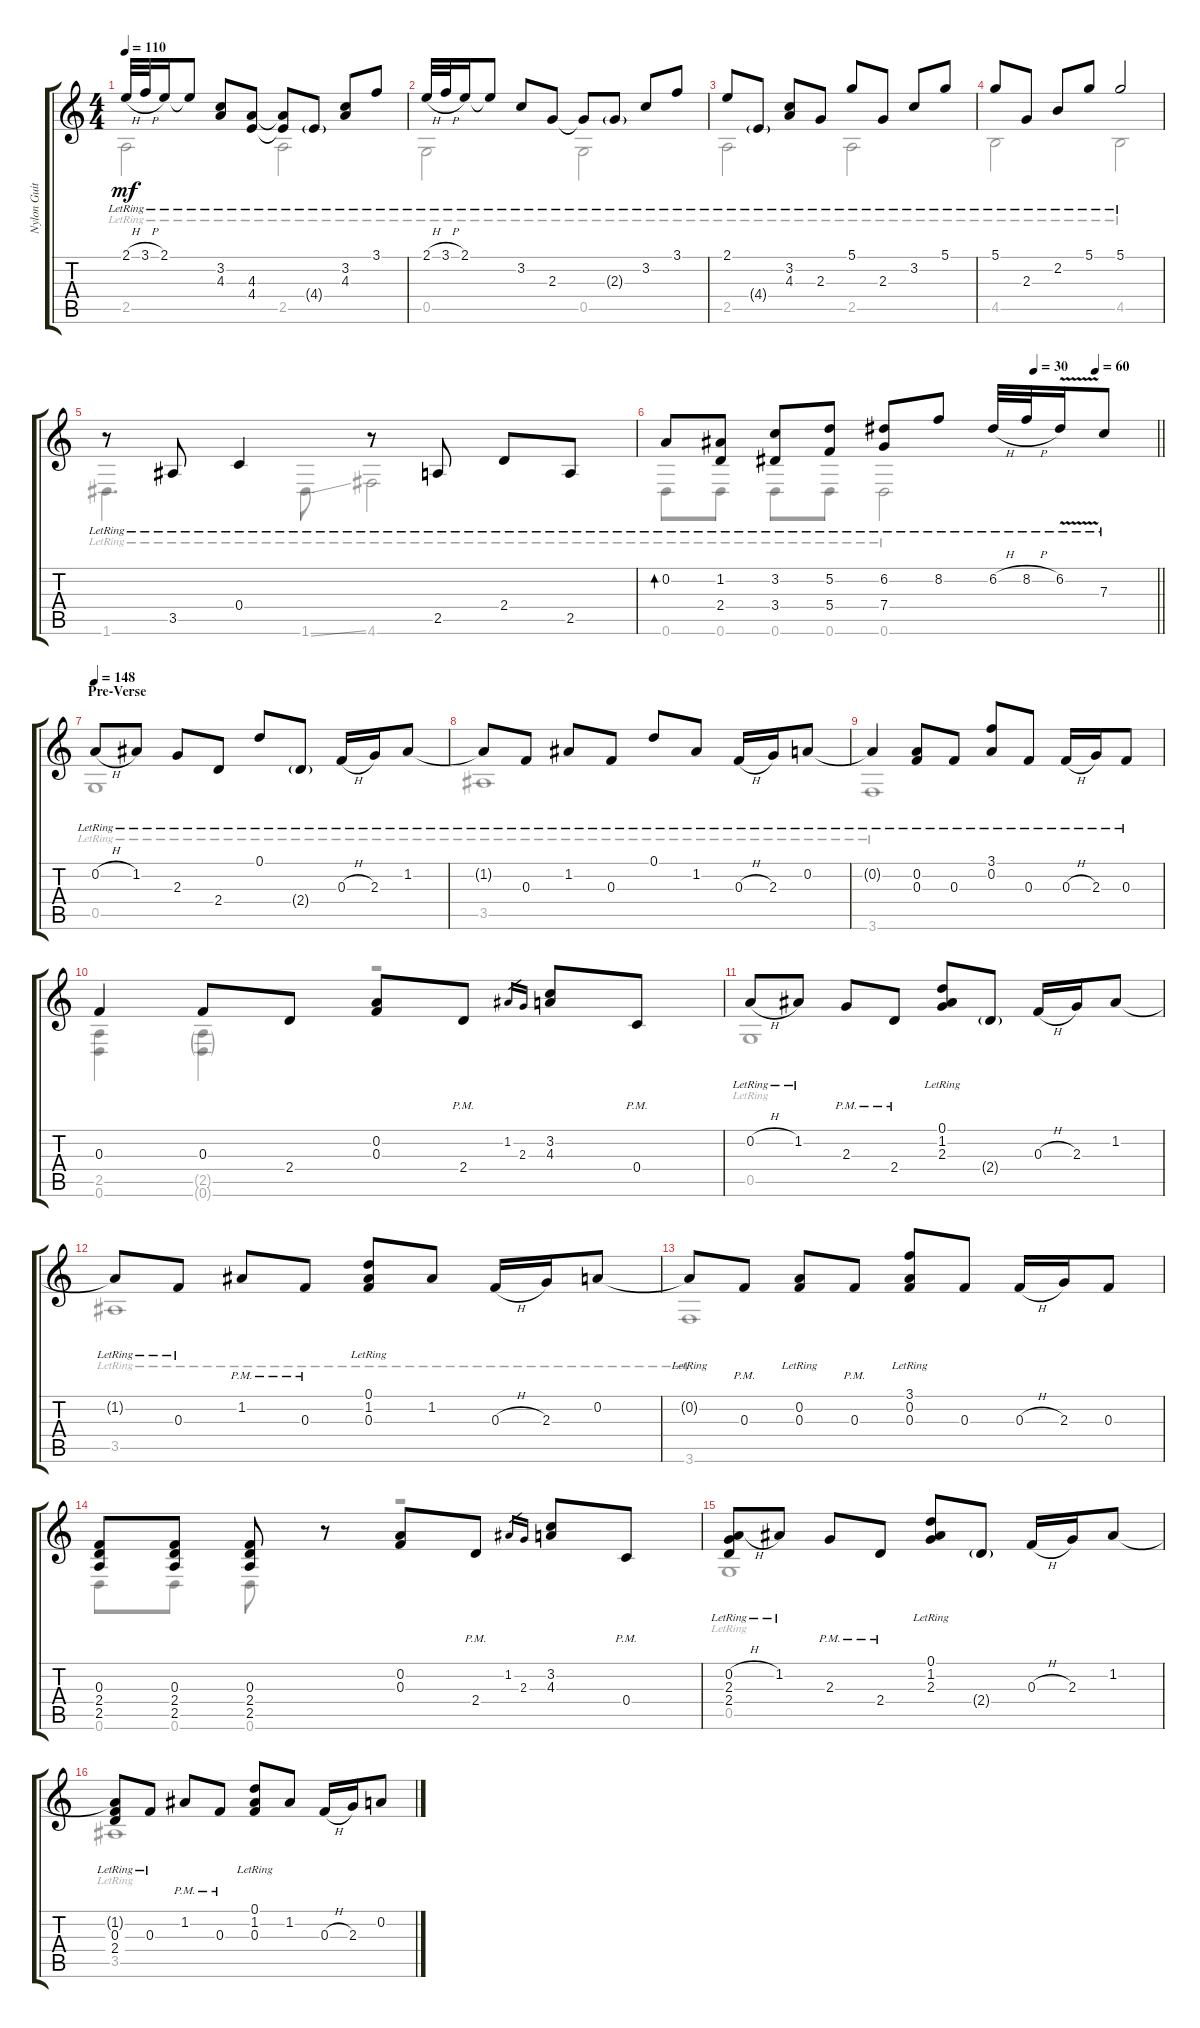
\track ("Nylon Guitar" "Nylon Guit") {instrument acousticguitarnylon}
\staff {score tabs}
\tuning (D4 A3 F3 C3 G2 D2) {hide}
\voice
\ts (4 4)
\tempo 110
\clef g2
\ks c
2.1{h lr}.32{dy mf} 3.1{h lr}.32 2.1{lr}.16 2.1{lr t}.8 (3.2{lr} 4.3{lr}).8 (4.3{lr} 4.4{lr}).8 (4.3{lr t} 4.4{lr t}).8 4.4{g lr}.8 (3.2{lr} 4.3{lr}).8 3.1{lr}.8 |
2.1{h lr}.32 3.1{h lr}.32 2.1{lr}.16 2.1{lr t}.8 3.2{lr}.8 2.3{lr}.8 2.3{lr t}.8 2.3{g lr}.8 3.2{lr}.8 3.1{lr}.8 |
2.1{lr}.8 4.4{g lr}.8 (3.2{lr} 4.3{lr}).8 2.3{lr}.8 5.1{lr}.8 2.3{lr}.8 3.2{lr}.8 5.1{lr}.8 |
5.1{lr}.8 2.3{lr}.8 2.2{lr}.8 5.1{lr}.8 5.1{lr}.2 |
r.8 3.5{lr}.8 0.4{lr}.4 r.8 2.5{lr}.8 2.4{lr}.8 2.5{lr}.8 |
\tempo (30 0.75)
\tempo (60 0.875)
\barLineRight lightlight
0.2{lr}.8{bd 60} (1.2{lr} 2.4{lr}).8 (3.2{lr} 3.4{lr}).8 (5.2{lr} 5.4{lr}).8 (6.2{lr} 7.4{lr}).8 8.2{lr}.8 6.2{h lr}.32 8.2{h lr}.32 6.2{v lr}.16 7.3{lr}.8 |
\section ("" "Pre-Verse")
\tempo 148
0.2{h lr}.8 1.2{lr}.8 2.3{lr}.8 2.4{lr}.8 0.1{lr}.8 2.4{g lr}.8 0.3{h lr}.16 2.3{lr}.16 1.2{lr}.8 |
1.2{lr t}.8 0.3{lr}.8 1.2{lr}.8 0.3{lr}.8 0.1{lr}.8 1.2{lr}.8 0.3{h lr}.16 2.3{lr}.16 0.2{lr}.8 |
0.2{lr t}.4 (0.2{lr} 0.3{lr}).8 0.3{lr}.8 (3.1{lr} 0.2{lr}).8 0.3{lr}.8 0.3{h lr}.16 2.3{lr}.16 0.3{lr}.8 |
0.3.4 0.3.8 2.4.8 (0.2 0.3).8 2.4{pm}.8 1.2.16{gr} 2.3.16{gr} (3.2 4.3).8 0.4{pm}.8 |
0.2{h lr}.8 1.2{lr}.8 2.3{pm}.8 2.4{pm}.8 (0.1{lr} 1.2{lr} 2.3{lr}).8 2.4{g}.8 0.3{h}.16 2.3.16 1.2.8 |
1.2{lr t}.8 0.3{lr}.8 1.2{pm}.8 0.3{pm}.8 (0.1{lr} 1.2{lr} 0.3{lr}).8 1.2.8 0.3{h}.16 2.3.16 0.2.8 |
0.2{lr t}.8 0.3{pm}.8 (0.2{lr} 0.3{lr}).8 0.3{pm}.8 (3.1{lr} 0.2{lr} 0.3{lr}).8 0.3.8 0.3{h}.16 2.3.16 0.3.8 |
(0.3 2.4 2.5).8 (0.3 2.4 2.5).8 (0.3 2.4 2.5).8 r.8 (0.2 0.3).8 2.4{pm}.8 1.2.16{gr} 2.3.16{gr} (3.2 4.3).8 0.4{pm}.8 |
(0.2{h lr} 2.3{lr} 2.4{lr}).8 1.2{lr}.8 2.3{pm}.8 2.4{pm}.8 (0.1{lr} 1.2{lr} 2.3{lr}).8 2.4{g}.8 0.3{h}.16 2.3.16 1.2.8 |
(1.2{lr t} 0.3{lr} 2.4{lr}).8 0.3{lr}.8 1.2{pm}.8 0.3{pm}.8 (0.1{lr} 1.2{lr} 0.3{lr}).8 1.2.8 0.3{h}.16 2.3.16 0.2.8
\voice
\clef g2
\ottava regular
\simile none
\ks c
2.5{lr}.2{dy mf} 2.5{lr}.2 |
0.5{lr}.2 0.5{lr}.2 |
2.5{lr}.2 2.5{lr}.2 |
4.5{lr}.2 4.5{lr}.2 |
1.6{lr}.4{d} 1.6{ss lr}.8 4.6{lr}.2 |
\barLineRight lightlight
0.6{lr}.8 0.6{lr}.8 0.6{lr}.8 0.6{lr}.8 0.6{lr}.2 |
0.5{lr}.1 |
3.5{lr}.1 |
3.6{lr}.1 |
(2.5 0.6).4 (2.5{g} 0.6{g}).4 r.2 |
0.5{lr}.1 |
3.5{lr}.1 |
3.6{lr}.1 |
0.6.8 0.6.8 0.6.8 r.8 r.2 |
0.5{lr}.1 |
3.5{lr}.1
